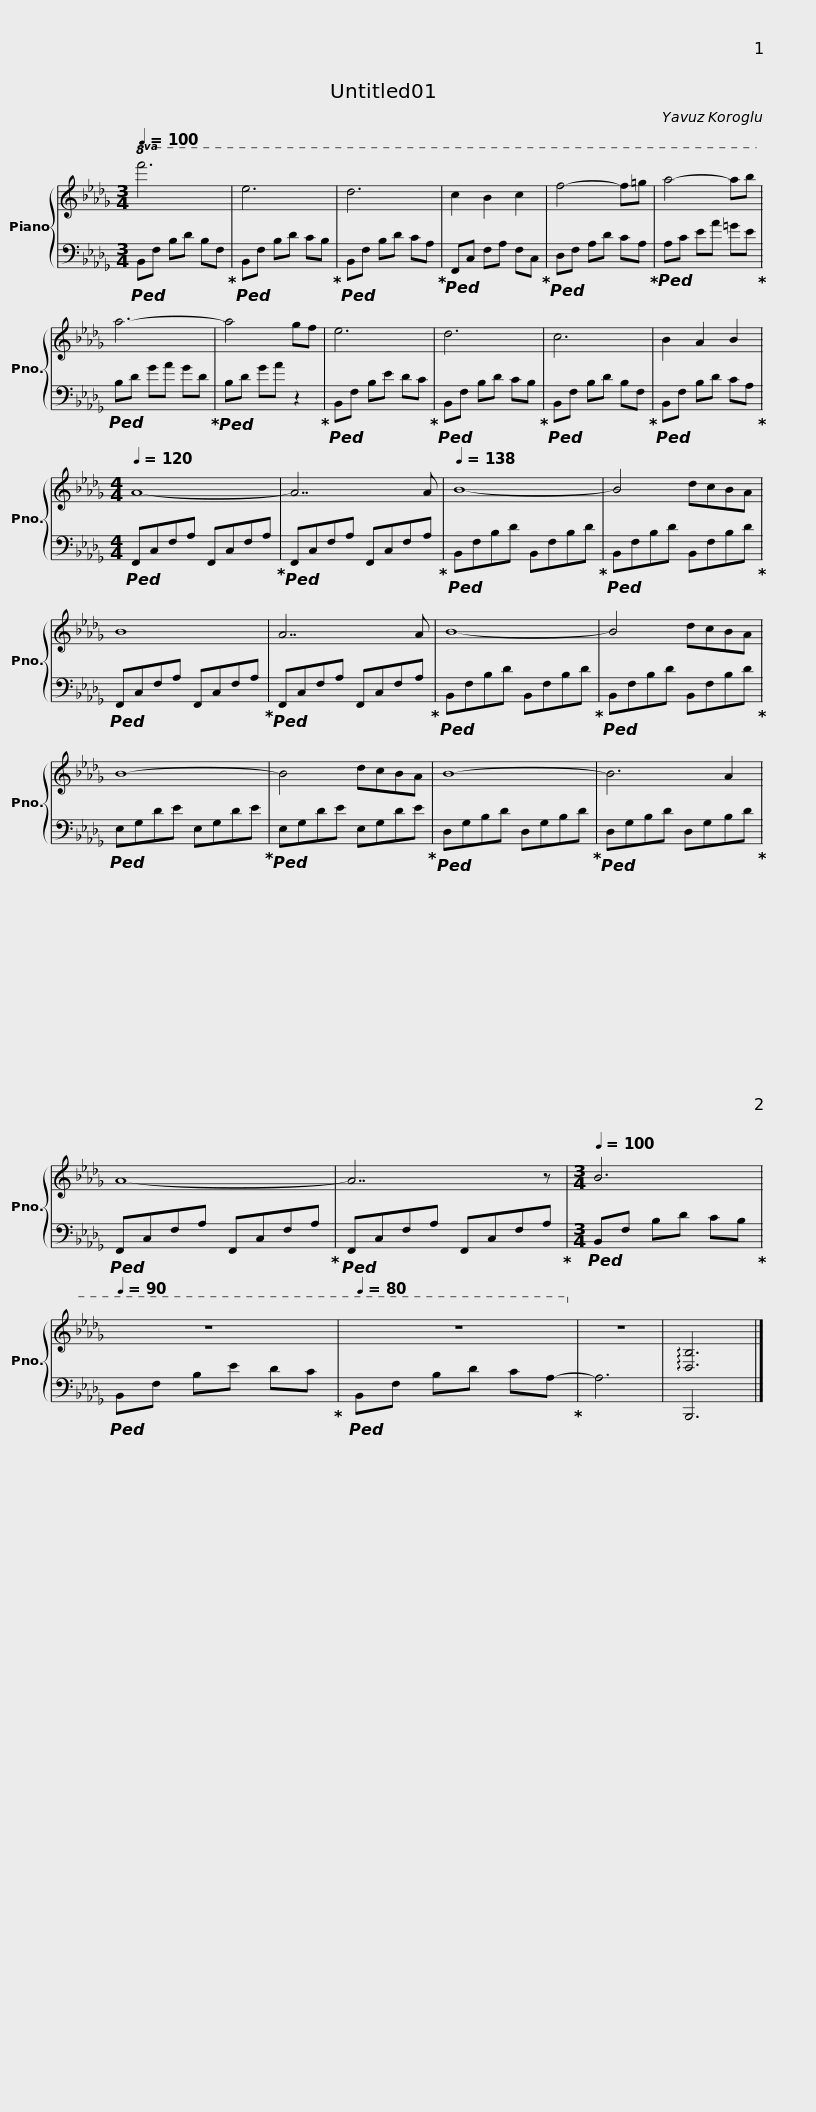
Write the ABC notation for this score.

X:1
%%score { 1 | 2 }
L:1/8
Q:1/4=100
M:3/4
I:linebreak $
K:Db
V:1 treble
V:2 bass
V:1
!8va(! f'6 | e'6 | d'6 | c'2 b2 c'2 | f'4- f'=g' | %5
 a'4- a'b' |$ a'6- | a'4 g'f' | e'6 | d'6 | %10
 c'6 | b2 a2 b2 |$[M:4/4][Q:1/4=120] a8- | a7 a |[Q:1/4=138] b8- | %15
 b4 d'c'ba | b8 |$ a7 a | b8- | b4 d'c'ba | %20
 b8- | b4 d'c'ba |$ b8- | b6 a2 | a8- | %25
 a7 z |[M:3/4][Q:1/4=100] b6 |$[Q:1/4=90] z6 |[Q:1/4=80] z6!8va)! | z6 | %30
 !arpeggio![D,B,]6 |] %31
V:2
!ped! B,,F, B,D B,F,!ped-up! |!ped! B,,F, B,D CB,!ped-up! |!ped! B,,F, B,D CA,!ped-up! |!ped! F,,C, F,A, F,C,!ped-up! |!ped! D,F, A,D CA,!ped-up! | %5
!ped! A,C EA =GE!ped-up! |$!ped! B,D GA GD!ped-up! |!ped! B,D GA z2!ped-up! |!ped! B,,F, B,E DC!ped-up! |!ped! B,,F, B,D CB,!ped-up! | %10
!ped! B,,F, B,D B,F,!ped-up! |!ped! B,,F, B,D CA,!ped-up! |$[M:4/4]!ped! F,,C,F,A, F,,C,F,A,!ped-up! |!ped! F,,C,F,A, F,,C,F,A,!ped-up! |!ped! B,,F,B,D B,,F,B,D!ped-up! | %15
!ped! B,,F,B,D B,,F,B,D!ped-up! |!ped! F,,C,F,A, F,,C,F,A,!ped-up! |$!ped! F,,C,F,A, F,,C,F,A,!ped-up! |!ped! B,,F,B,D B,,F,B,D!ped-up! |!ped! B,,F,B,D B,,F,B,D!ped-up! | %20
!ped! E,G,DE E,G,DE!ped-up! |!ped! E,G,DE E,G,DE!ped-up! |$!ped! D,G,B,D D,G,B,D!ped-up! |!ped! D,G,B,D D,G,B,D!ped-up! |!ped! F,,C,F,A, F,,C,F,A,!ped-up! | %25
!ped! F,,C,F,A, F,,C,F,A,!ped-up! |[M:3/4]!ped! B,,F, B,D CB,!ped-up! |$!ped! B,,F, B,E DC!ped-up! |!ped! B,,F, B,D CA,-!ped-up! | A,6 | %30
 B,,,6 |] %31
